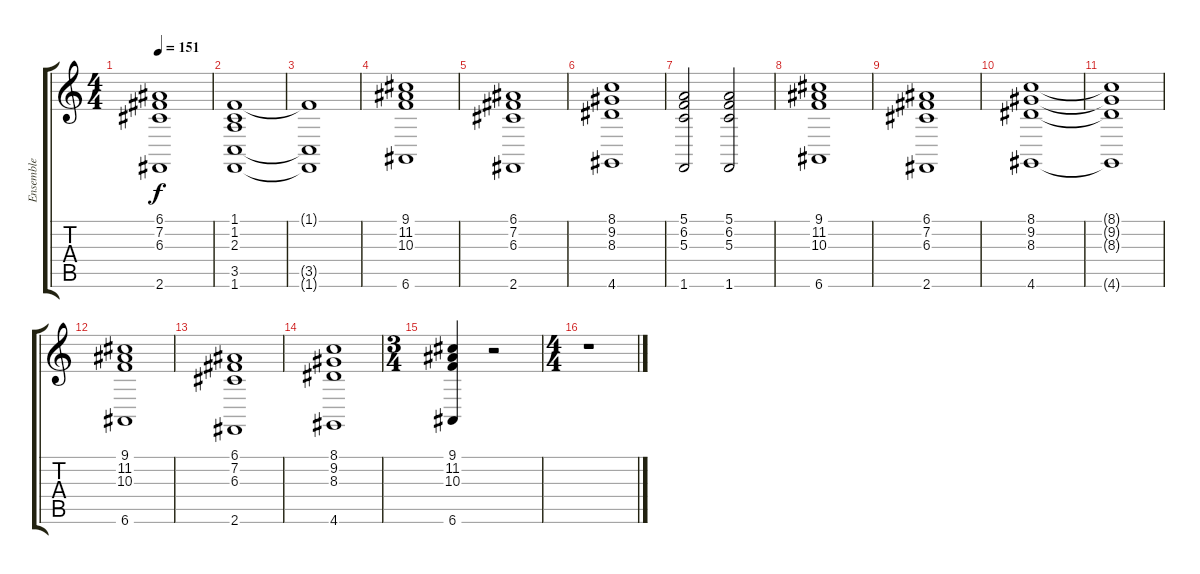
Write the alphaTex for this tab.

\track ("Ensemble" "Ensemble") {instrument stringensemble1}
\staff {score tabs}
\tuning (E4 B3 G3 D3 A2 E2) {hide}
\ts (4 4)
\tempo 151
\clef g2
\ks c
(6.1 7.2 6.3 2.6).1{dy f} |
(1.1 1.2 2.3 3.5 1.6).1 |
(1.1{t} 3.5{t} 1.6{t}).1 |
\section ("" "")
(9.1 11.2 10.3 6.6).1 |
(6.1 7.2 6.3 2.6).1 |
(8.1 9.2 8.3 4.6).1 |
(5.1 6.2 5.3 1.6).2 (5.1 6.2 5.3 1.6).2 |
(9.1 11.2 10.3 6.6).1 |
(6.1 7.2 6.3 2.6).1 |
(8.1 9.2 8.3 4.6).1 |
(8.1{t} 9.2{t} 8.3{t} 4.6{t}).1 |
\section ("" "")
(9.1 11.2 10.3 6.6).1 |
(6.1 7.2 6.3 2.6).1 |
(8.1 9.2 8.3 4.6).1 |
\ts (3 4)
(9.1 11.2 10.3 6.6).4 r.2 |
\ts (4 4)
r.1
